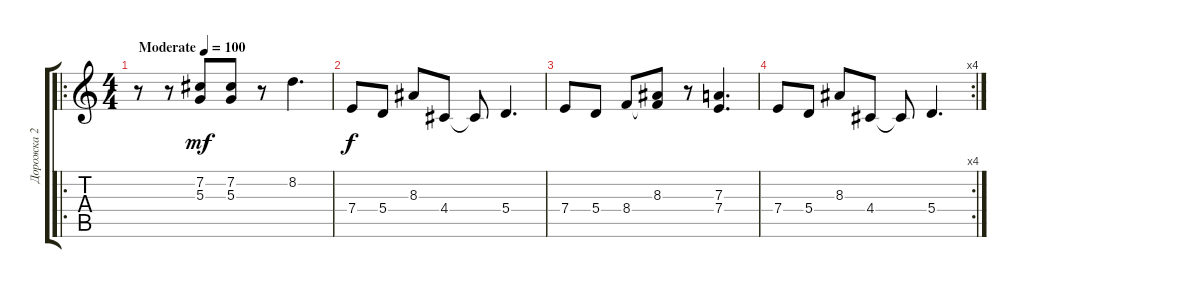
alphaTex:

\track ("Дорожка 2" "Дорожка 2") {instrument acousticguitarsteel}
\staff {score tabs}
\tuning (B3 Gb3 D3 A2 E2 B1) {hide}
\ro
\ts (4 4)
\tempo (100 "Moderate")
\clef g2
\ks c
r.8{dy mf instrument acousticguitarsteel} r.8 (7.2 5.3).8 (7.2 5.3).8 r.8 8.2.4{d} |
7.4.8{dy f} 5.4.8 8.3.8 4.4.8 4.4{t}.8 5.4.4{d} |
7.4.8 5.4.8 8.4.8 (8.3 8.4{t}).8 r.8 (7.3 7.4).4{d} |
\rc 4
7.4.8 5.4.8 8.3.8 4.4.8 4.4{t}.8 5.4.4{d}
